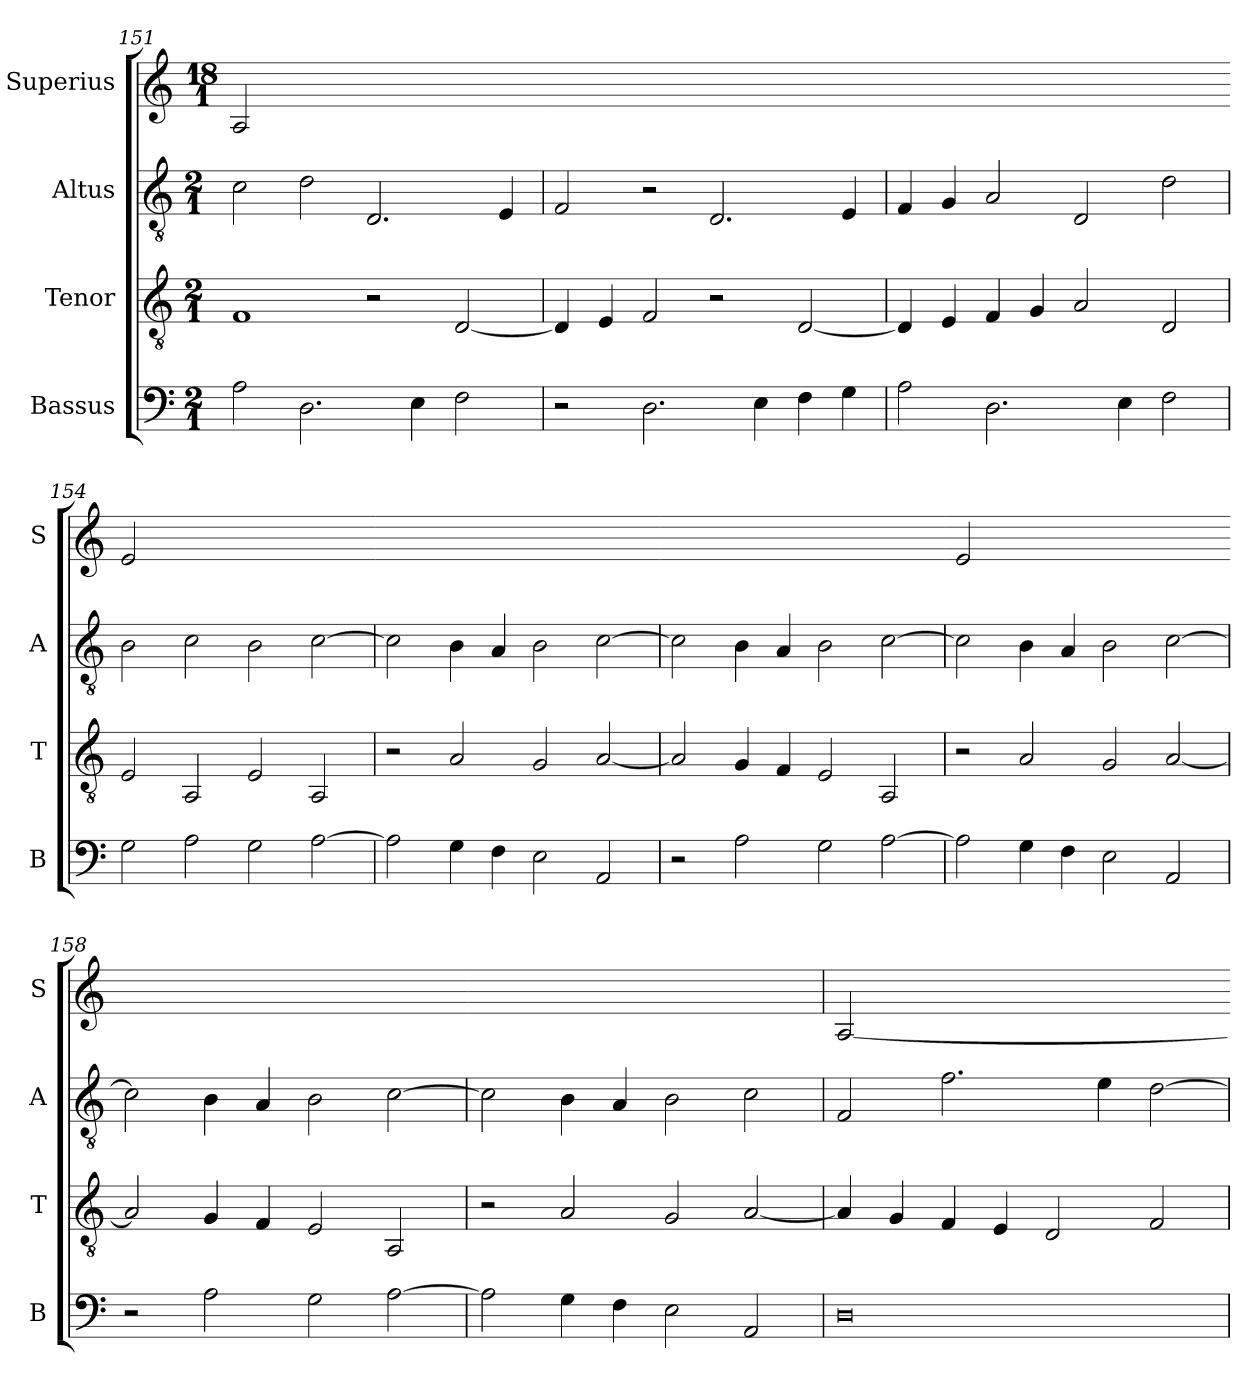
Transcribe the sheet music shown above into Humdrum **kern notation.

**kern	**kern	**kern	**kern
*part4	*part3	*part2	*part1
*staff4	*staff3	*staff2	*staff1
*I"Bassus	*I"Tenor	*I"Altus	*I"Superius
*I'B	*I'T	*I'A	*I'S
*clefF4	*clefGv2	*clefGv2	*clefG2
*k[]	*k[]	*k[]	*k[]
*M2/1	*M2/1	*M2/1	*M18/1
=151	=151	=151	=151
!	!	!	!LO:N:vis=2
2A\	1F	2c\	[y0A
2.D\	.	2d\	.
.	2r	2.D/	.
4E\	.	.	.
2F\	[2D/	.	.
.	.	4E/	.
=152	=152	=152	=152-
!	!	!	!LO:N:vis=2
2r	4D/]	2F/	0Ayy_
.	4E/	.	.
2.D\	2F/	2r	.
.	2r	2.D/	.
4E\	.	.	.
4F\	[2D/	.	.
4G\	.	4E/	.
=153	=153	=153	=153-
!	!	!	!LO:N:vis=2
2A\	4D/]	4F/	0Ayy]
.	4E/	4G/	.
2.D\	4F/	2A/	.
.	4G/	.	.
.	2A/	2D/	.
4E\	.	.	.
2F\	2D/	2d\	.
=154	=154	=154	=154-
!	!	!	!LO:N:vis=2
2G\	2E/	2B\	[y0e
2A\	2AA/	2c\	.
2G\	2E/	2B\	.
[2A\	2AA/	[2c\	.
=155	=155	=155	=155-
!	!	!	!LO:N:vis=2
2A\]	2r	2c\]	0eyy_
4G\	2A/	4B\	.
4F\	.	4A/	.
2E\	2G/	2B\	.
2AA/	[2A/	[2c\	.
=156	=156	=156	=156-
!	!	!	!LO:N:vis=2
2r	2A/]	2c\]	0eyy]
2A\	4G/	4B\	.
.	4F/	4A/	.
2G\	2E/	2B\	.
[2A\	2AA/	[2c\	.
=157	=157	=157	=157-
!	!	!	!LO:N:vis=2
2A\]	2r	2c\]	[y0e
4G\	2A/	4B\	.
4F\	.	4A/	.
2E\	2G/	2B\	.
2AA/	[2A/	[2c\	.
=158	=158	=158	=158-
!	!	!	!LO:N:vis=2
2r	2A/]	2c\]	0eyy_
2A\	4G/	4B\	.
.	4F/	4A/	.
2G\	2E/	2B\	.
[2A\	2AA/	[2c\	.
=159	=159	=159	=159-
!	!	!	!LO:N:vis=2
2A\]	2r	2c\]	0eyy]
4G\	2A/	4B\	.
4F\	.	4A/	.
2E\	2G/	2B\	.
2AA/	[2A/	2c\	.
=160	=160	=160	=160
!	!	!	!LO:N:vis=2
0D	4A/]	2F/	[y0A
.	4G/	.	.
.	4F/	2.f\	.
.	4E/	.	.
.	2D/	.	.
.	.	4e\	.
.	2F/	[2d\	.
=	=	=	=-
*-	*-	*-	*-
